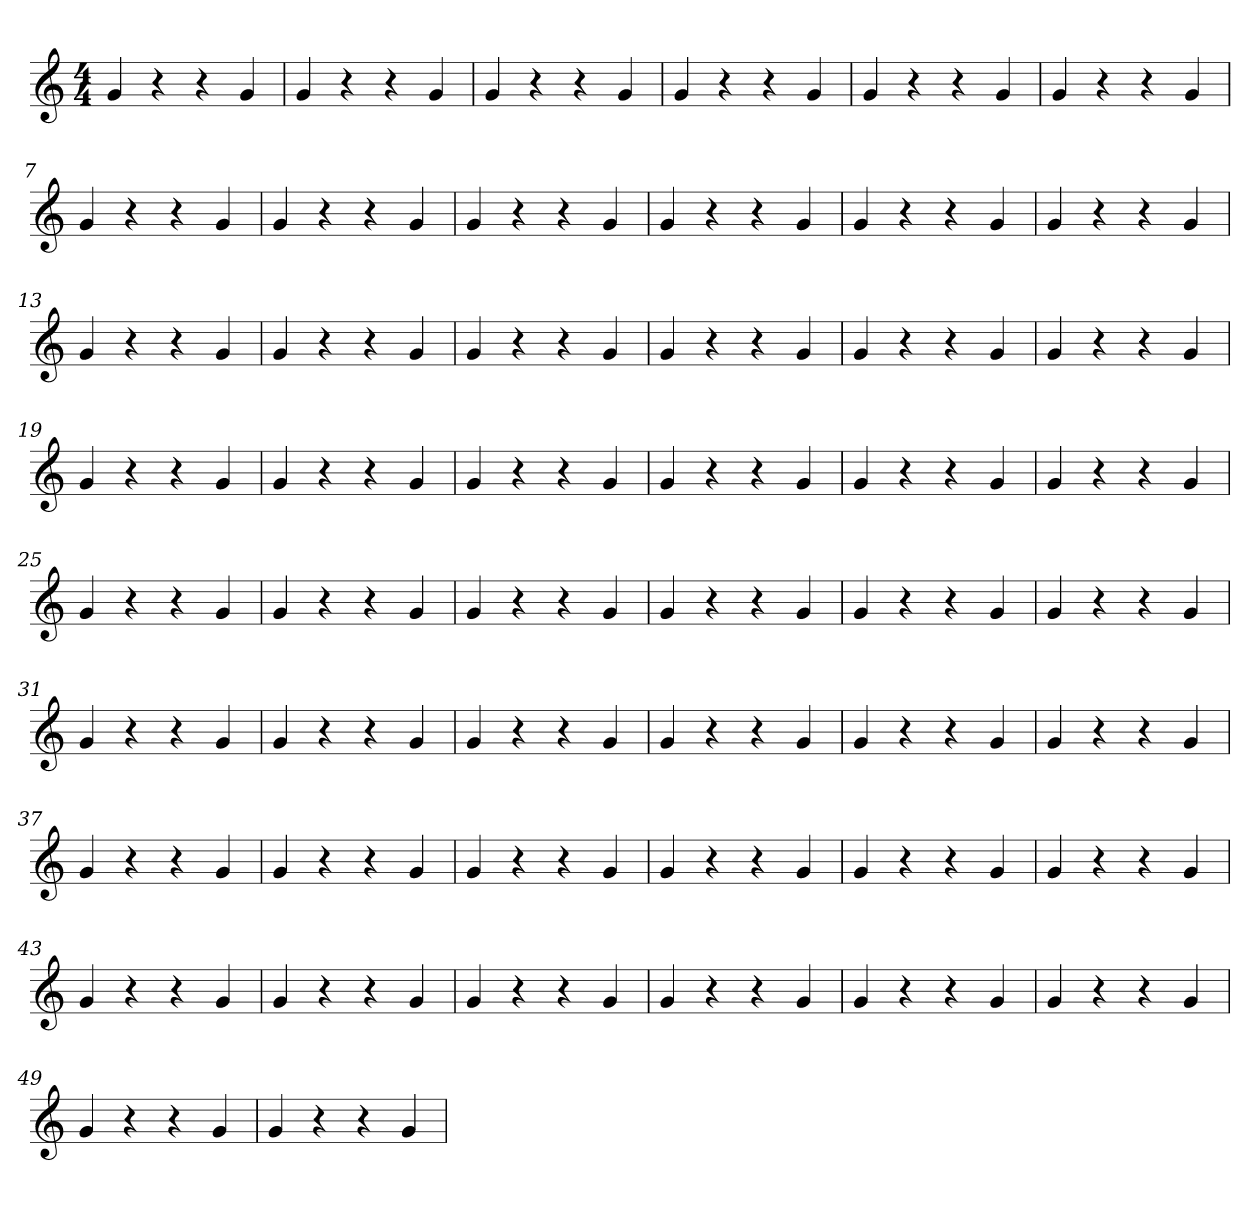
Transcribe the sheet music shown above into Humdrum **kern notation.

**kern
*part1
*staff1
*k[]
*M4/4
=1
4g
4r
4r
4g
=2
4g
4r
4r
4g
=3
4g
4r
4r
4g
=4
4g
4r
4r
4g
=5
4g
4r
4r
4g
=6
4g
4r
4r
4g
=7
4g
4r
4r
4g
=8
4g
4r
4r
4g
=9
4g
4r
4r
4g
=10
4g
4r
4r
4g
=11
4g
4r
4r
4g
=12
4g
4r
4r
4g
=13
4g
4r
4r
4g
=14
4g
4r
4r
4g
=15
4g
4r
4r
4g
=16
4g
4r
4r
4g
=17
4g
4r
4r
4g
=18
4g
4r
4r
4g
=19
4g
4r
4r
4g
=20
4g
4r
4r
4g
=21
4g
4r
4r
4g
=22
4g
4r
4r
4g
=23
4g
4r
4r
4g
=24
4g
4r
4r
4g
=25
4g
4r
4r
4g
=26
4g
4r
4r
4g
=27
4g
4r
4r
4g
=28
4g
4r
4r
4g
=29
4g
4r
4r
4g
=30
4g
4r
4r
4g
=31
4g
4r
4r
4g
=32
4g
4r
4r
4g
=33
4g
4r
4r
4g
=34
4g
4r
4r
4g
=35
4g
4r
4r
4g
=36
4g
4r
4r
4g
=37
4g
4r
4r
4g
=38
4g
4r
4r
4g
=39
4g
4r
4r
4g
=40
4g
4r
4r
4g
=41
4g
4r
4r
4g
=42
4g
4r
4r
4g
=43
4g
4r
4r
4g
=44
4g
4r
4r
4g
=45
4g
4r
4r
4g
=46
4g
4r
4r
4g
=47
4g
4r
4r
4g
=48
4g
4r
4r
4g
=49
4g
4r
4r
4g
=50
4g
4r
4r
4g
=
*-
